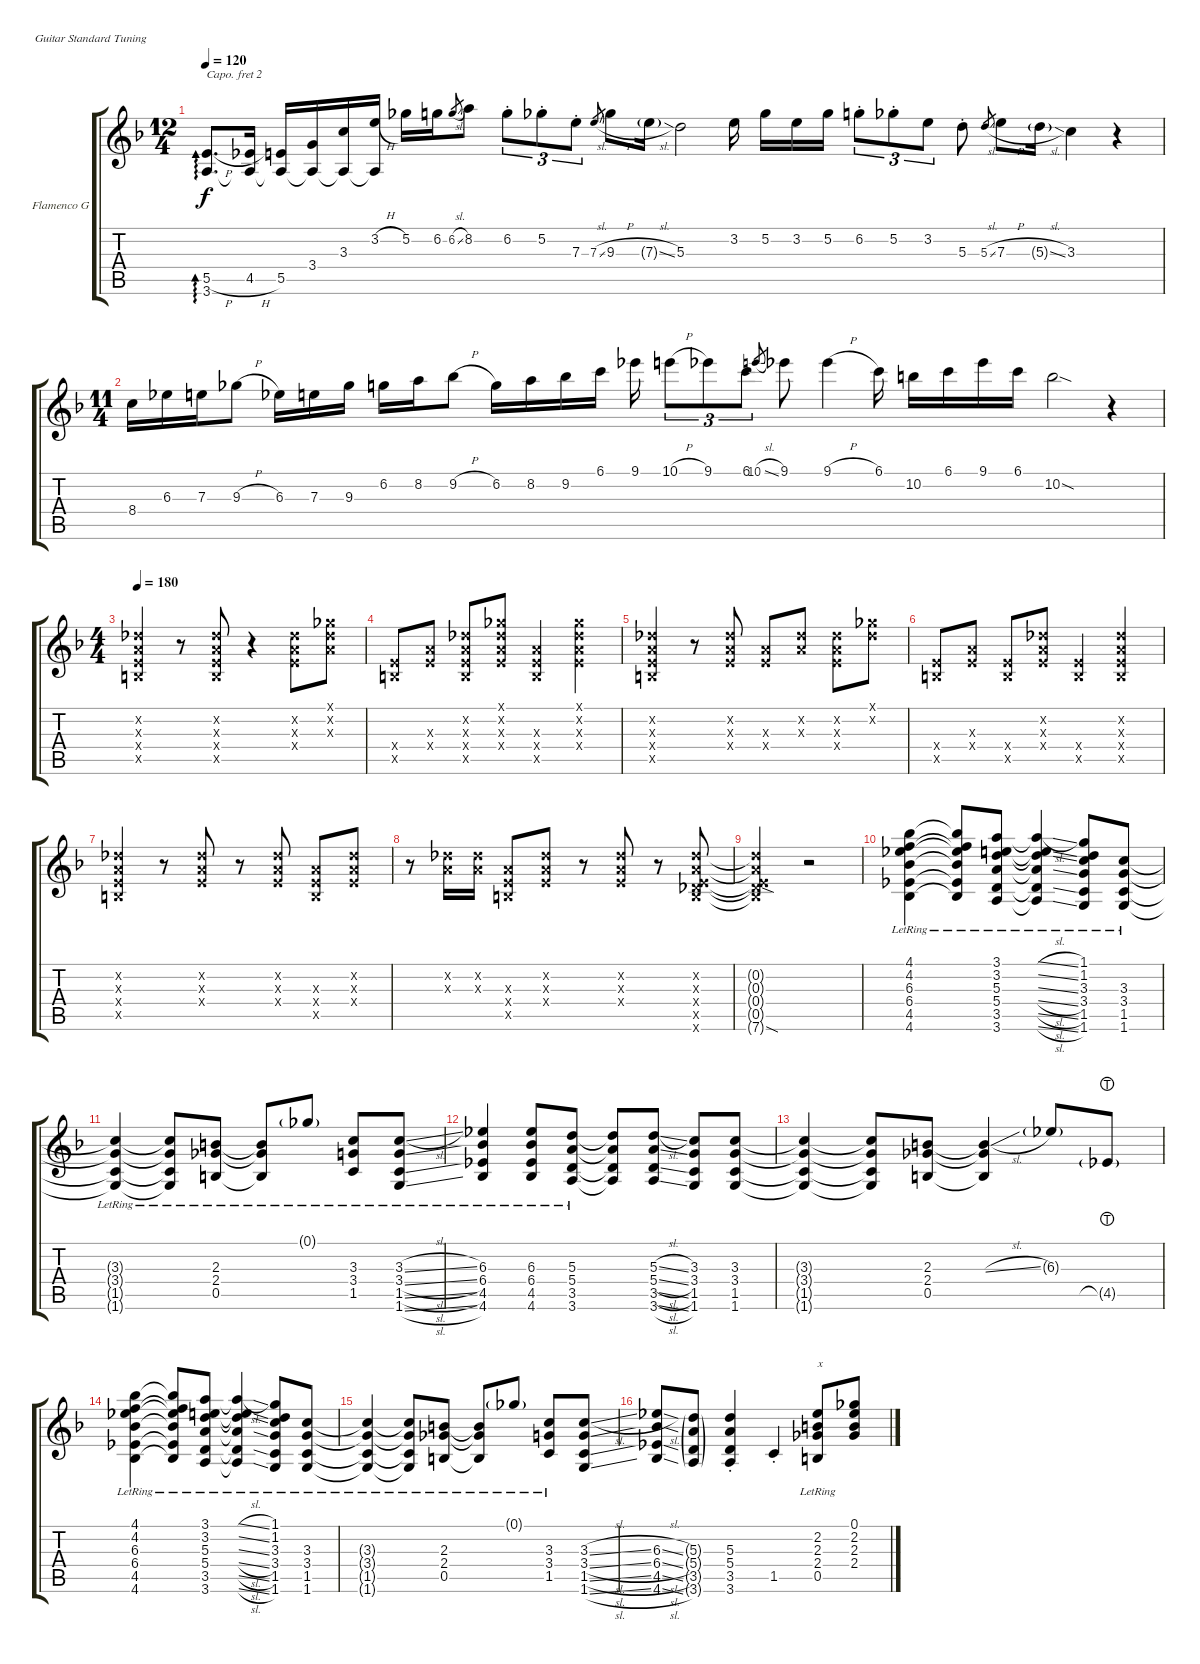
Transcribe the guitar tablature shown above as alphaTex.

\defaultSystemsLayout 4
\bracketExtendMode groupsimilarinstruments
\firstSystemTrackNameOrientation horizontal
\otherSystemsTrackNameOrientation horizontal
\track ("Flamenco Guitar" "Flamenco G") {instrument acousticguitarnylon}
\staff {score tabs}
\capo 2
\tuning (E4 B3 G3 D3 A2 E2)
\ts (12 4)
\tempo 120
\tempo (100 0.25 hide)
\tempo (120 0.5625 hide)
\tempo (100 0.645833 hide)
\clef g2
\ks f
(3.6 5.5{h}).8{d ad 0 dy f instrument acousticguitarnylon} (4.5{h} 3.6{t}).16 (5.5 3.6{t}).16 (3.4 3.6{t}).16 (3.3 3.6{t}).16 (3.2{h} 3.6{t}).16 5.2.16 6.2.16 6.2{sl}.8{gr} 8.2.8 6.2{st}.8{tu (3 2)} 5.2{st}.8{tu (3 2)} 7.3{st}.8{tu (3 2)} 7.3{sl}.8{tu (3 2) gr} 9.3{h}.8 7.3{sl g}.16 5.3.2 3.2.16 5.2.16 3.2.16 5.2.16 6.2{st}.8{tu (3 2)} 5.2{st}.8{tu (3 2)} 3.2.8{tu (3 2)} 5.3{st}.8 5.3{sl}.8{gr} 7.3{h}.8 5.3{sl g}.16 3.3.4 r.4 |
\ts (11 4)
\tempo (120 hide)
8.4.16 6.3.16 7.3.16 9.3{h}.8 6.3.16 7.3.16 9.3.16 6.2.16 8.2.16 9.2{h}.8 6.2.16 8.2.16 9.2.16 6.1.16 9.1.16 10.1{h}.8{tu (3 2)} 9.1.8{tu (3 2)} 6.1{st}.8{tu (3 2)} 10.1{sl}.8{gr} 9.1.8 9.1{h}.4 6.1.16 10.2.16 6.1.16 9.1.16 6.1.16 10.2{sod}.2 r.4 |
\ts (4 4)
\tempo 180
(0.5{x} 0.4{x} 0.3{x} 0.2{x}).4 r.8 (0.2{x} 0.3{x} 0.4{x} 0.5{x}).8 r.4 (0.4{x} 0.3{x} 0.2{x}).8 (0.1{x} 0.2{x} 0.3{x}).8 |
(0.4{x} 0.5{x}).8 (0.4{x} 0.3{x}).8 (0.4{x} 0.3{x} 0.2{x} 0.5{x}).8 (0.1{x} 0.2{x} 0.3{x} 0.4{x}).8 (0.5{x} 0.4{x} 0.3{x}).4 (0.4{x} 0.3{x} 0.2{x} 0.1{x}).4 |
(0.5{x} 0.4{x} 0.3{x} 0.2{x}).4 r.8 (0.2{x} 0.3{x} 0.4{x}).8 (0.4{x} 0.3{x}).8 (0.2{x} 0.3{x}).8 (0.4{x} 0.3{x} 0.2{x}).8 (0.1{x} 0.2{x}).8 |
(0.4{x} 0.5{x}).8 (0.3{x} 0.4{x}).8 (0.5{x} 0.4{x}).8 (0.2{x} 0.3{x} 0.4{x}).8 (0.5{x} 0.4{x}).4 (0.5{x} 0.4{x} 0.3{x} 0.2{x}).4 |
(0.2{x} 0.3{x} 0.4{x} 0.5{x}).4 r.8 (0.4{x} 0.3{x} 0.2{x}).8 r.8 (0.4{x} 0.2{x} 0.3{x}).8 (0.4{x} 0.3{x} 0.5{x}).8 (0.4{x} 0.3{x} 0.2{x}).8 |
r.8 (0.2{x} 0.3{x}).16 (0.2{x} 0.3{x}).16 (0.3{x} 0.4{x} 0.5{x}).8 (0.4{x} 0.3{x} 0.2{x}).8 r.8 (0.2{x} 0.3{x} 0.4{x}).8 r.8 (0.4{x} 0.3{x} 0.2{x} 7.6{x} 0.5{x}).8 |
(7.6{sod x t} 0.5{x t} 0.4{x t} 0.3{x t} 0.2{x t}).2 r.2 |
(4.5{lr} 6.4{lr} 6.3{lr} 4.2{lr} 4.1{lr} 4.6{lr}).4 (4.5{lr t} 6.4{lr t} 6.3{lr t} 4.2{lr t} 4.1{lr t} 4.6{lr t}).8 (3.5{lr} 5.4{lr} 5.3{lr} 3.2{lr} 3.1{lr} 3.6{lr}).8 (3.6{sl lr t} 3.5{sl lr t} 5.4{sl lr t} 5.3{sl lr t} 3.2{sl lr t} 3.1{sl lr t}).4 (1.6{lr} 1.5{lr} 3.4{lr} 3.3{lr} 1.2{lr} 1.1{lr}).8 (1.6{lr} 1.5{lr} 3.4{lr} 3.3{lr}).8 |
(1.6{lr t} 1.5{lr t} 3.4{lr t} 3.3{lr t}).4 (3.3{lr t} 3.4{lr t} 1.5{lr t} 1.6{lr t}).8 (0.5{lr} 2.4{lr} 2.3{lr}).8 (0.5{lr t} 2.4{lr t} 2.3{lr t}).8 0.1{g lr}.8 (1.5{lr} 3.4{lr} 3.3{lr}).8 (1.6{sl lr} 1.5{sl lr} 3.4{sl lr} 3.3{sl lr}).8 |
(4.6{lr} 4.5{lr} 6.4{lr} 6.3{lr}).4 (6.3{lr} 6.4{lr} 4.5{lr} 4.6{lr}).8 (3.6{lr} 3.5{lr} 5.4{lr} 5.3{lr}).8 (5.3{t} 5.4{t} 3.5{t} 3.6{t}).8 (3.6{sl} 3.5{sl} 5.4{sl} 5.3{sl}).8 (1.6 1.5 3.4 3.3).8 (3.3 3.4 1.5 1.6).8 |
(1.6{t} 1.5{t} 3.4{t} 3.3{t}).4 (3.3{t} 3.4{t} 1.5{t} 1.6{t}).8 (0.5 2.4 2.3).8 (2.3{sl t} 2.4{t} 0.5{t}).4 6.3{g}.8 4.5{lht g}.8 |
(4.5{lr} 6.4{lr} 6.3{lr} 4.2{lr} 4.1{lr} 4.6{lr}).4 (4.5{lr t} 6.4{lr t} 6.3{lr t} 4.2{lr t} 4.1{lr t} 4.6{lr t}).8 (3.5{lr} 5.4{lr} 5.3{lr} 3.2{lr} 3.1{lr} 3.6{lr}).8 (3.6{sl lr t} 3.5{sl lr t} 5.4{sl lr t} 5.3{sl lr t} 3.2{sl lr t} 3.1{sl lr t}).4 (1.6{lr} 1.5{lr} 3.4{lr} 3.3{lr} 1.2{lr} 1.1{lr}).8 (1.6{lr} 1.5{lr} 3.4{lr} 3.3{lr}).8 |
(1.6{lr t} 1.5{lr t} 3.4{lr t} 3.3{lr t}).4 (3.3{lr t} 3.4{lr t} 1.5{lr t} 1.6{lr t}).8 (0.5{lr} 2.4{lr} 2.3{lr}).8 (0.5{lr t} 2.4{lr t} 2.3{lr t}).8 0.1{g lr}.8 (1.5{lr} 3.4{lr} 3.3{lr}).8 (1.6{sl} 1.5{sl} 3.4{sl} 3.3{sl}).8 |
(4.6{sl} 4.5{sl} 6.3{sl} 6.4{sl}).8 (3.6{g} 3.5{g} 5.4{g} 5.3{g}).8 (3.6{st} 3.5{st} 5.4{st} 5.3{st}).4 1.5{st}.4 (0.5{lr} 2.4{lr} 2.3{lr} 2.2{lr}).8{txt "x"} (0.1 2.2 2.3 2.4).8
